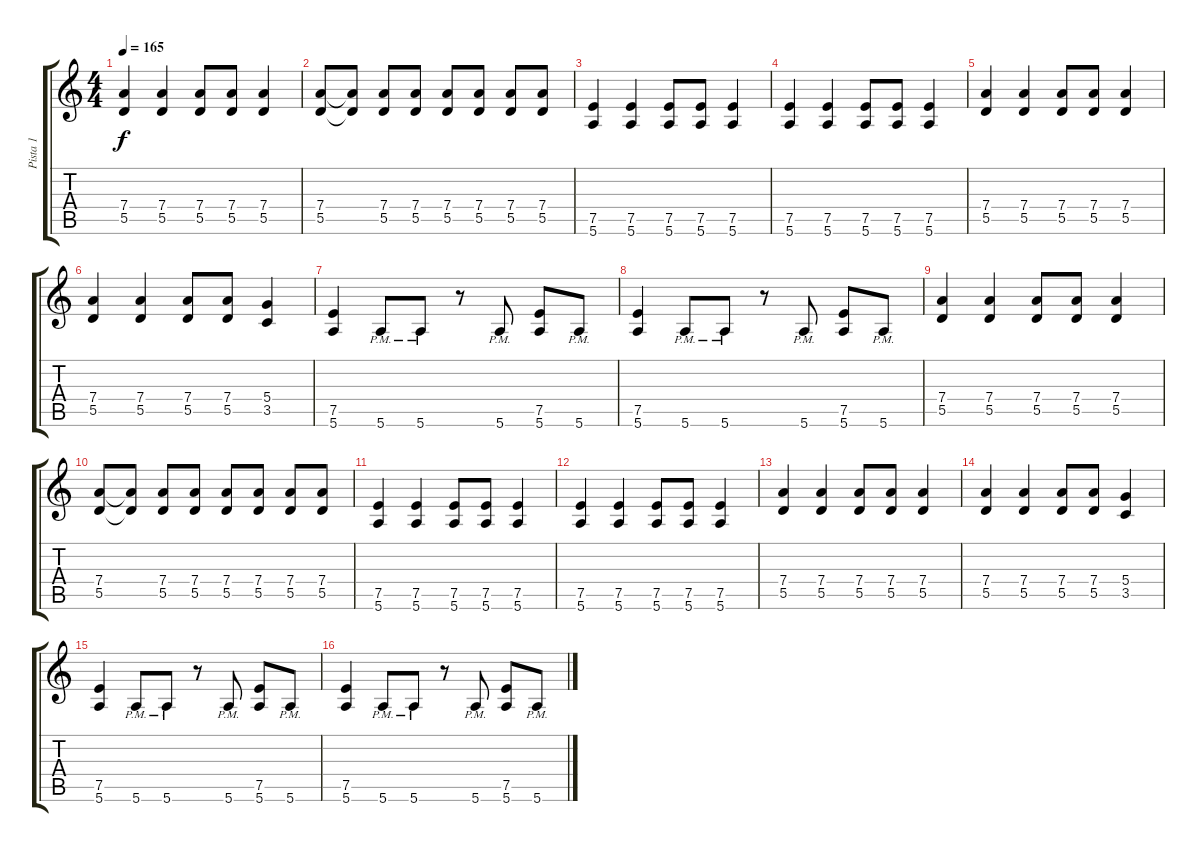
\track ("Pista 1" "Pista 1") {instrument overdrivenguitar}
\staff {score tabs}
\tuning (E4 B3 G3 D3 A2 E2) {hide}
\ts (4 4)
\tempo 165
\clef g2
\ks c
(7.4 5.5).4{dy f} (7.4 5.5).4 (7.4 5.5).8 (7.4 5.5).8 (7.4 5.5).4 |
(7.4 5.5).8 (7.4{t} 5.5{t}).8 (7.4 5.5).8 (7.4 5.5).8 (7.4 5.5).8 (7.4 5.5).8 (7.4 5.5).8 (7.4 5.5).8 |
(7.5 5.6).4 (7.5 5.6).4 (7.5 5.6).8 (7.5 5.6).8 (7.5 5.6).4 |
(7.5 5.6).4 (7.5 5.6).4 (7.5 5.6).8 (7.5 5.6).8 (7.5 5.6).4 |
(7.4 5.5).4 (7.4 5.5).4 (7.4 5.5).8 (7.4 5.5).8 (7.4 5.5).4 |
(7.4 5.5).4 (7.4 5.5).4 (7.4 5.5).8 (7.4 5.5).8 (5.4 3.5).4 |
(7.5 5.6).4 5.6{pm}.8 5.6{pm}.8 r.8 5.6{pm}.8 (7.5 5.6).8 5.6{pm}.8 |
(7.5 5.6).4 5.6{pm}.8 5.6{pm}.8 r.8 5.6{pm}.8 (7.5 5.6).8 5.6{pm}.8 |
(7.4 5.5).4 (7.4 5.5).4 (7.4 5.5).8 (7.4 5.5).8 (7.4 5.5).4 |
(7.4 5.5).8 (7.4{t} 5.5{t}).8 (7.4 5.5).8 (7.4 5.5).8 (7.4 5.5).8 (7.4 5.5).8 (7.4 5.5).8 (7.4 5.5).8 |
(7.5 5.6).4 (7.5 5.6).4 (7.5 5.6).8 (7.5 5.6).8 (7.5 5.6).4 |
(7.5 5.6).4 (7.5 5.6).4 (7.5 5.6).8 (7.5 5.6).8 (7.5 5.6).4 |
(7.4 5.5).4 (7.4 5.5).4 (7.4 5.5).8 (7.4 5.5).8 (7.4 5.5).4 |
(7.4 5.5).4 (7.4 5.5).4 (7.4 5.5).8 (7.4 5.5).8 (5.4 3.5).4 |
(7.5 5.6).4 5.6{pm}.8 5.6{pm}.8 r.8 5.6{pm}.8 (7.5 5.6).8 5.6{pm}.8 |
(7.5 5.6).4 5.6{pm}.8 5.6{pm}.8 r.8 5.6{pm}.8 (7.5 5.6).8 5.6{pm}.8
